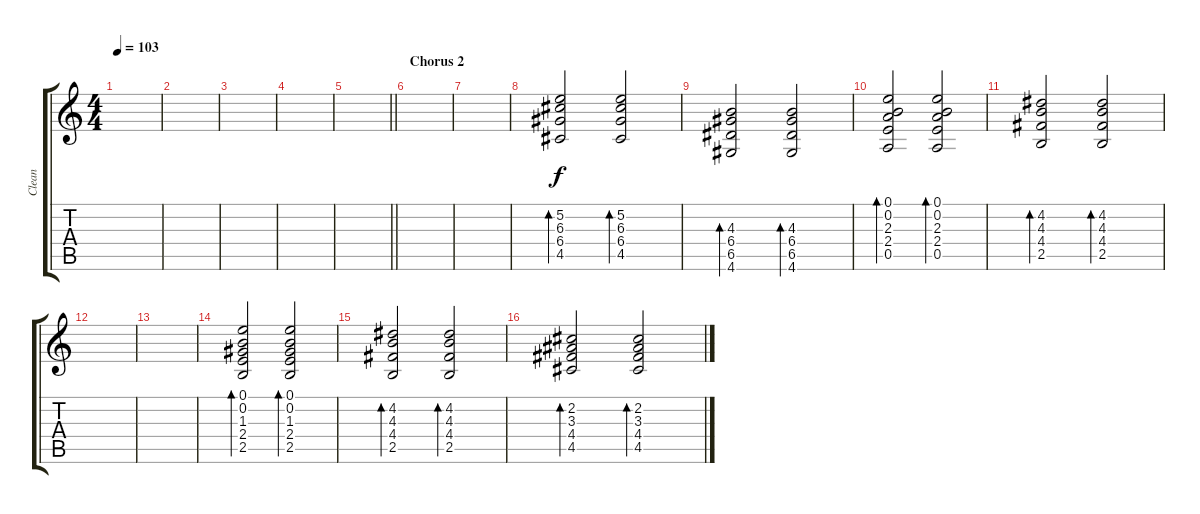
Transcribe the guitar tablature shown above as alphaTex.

\track ("Clean" "Clean") {instrument electricguitarclean}
\staff {score tabs}
\tuning (E4 B3 G3 D3 A2 E2) {hide}
\ts (4 4)
\tempo 103
\clef g2
\ks c
|
|
|
|
\barLineRight lightlight
|
\section ("" "Chorus 2")
|
|
(5.2 6.3 6.4 4.5).2{bd 120} (5.2 6.3 6.4 4.5).2{bd 120} |
(4.3 6.4 6.5 4.6).2{bd 120} (4.3 6.4 6.5 4.6).2{bd 120} |
(0.1 0.2 2.3 2.4 0.5).2{bd 120} (0.1 0.2 2.3 2.4 0.5).2{bd 120} |
(4.2 4.3 4.4 2.5).2{bd 120} (4.2 4.3 4.4 2.5).2{bd 120} |
|
|
(0.1 0.2 1.3 2.4 2.5).2{bd 120} (0.1 0.2 1.3 2.4 2.5).2{bd 120} |
(4.2 4.3 4.4 2.5).2{bd 120} (4.2 4.3 4.4 2.5).2{bd 120} |
(2.2 3.3 4.4 4.5).2{bd 120} (2.2 3.3 4.4 4.5).2{bd 120}
